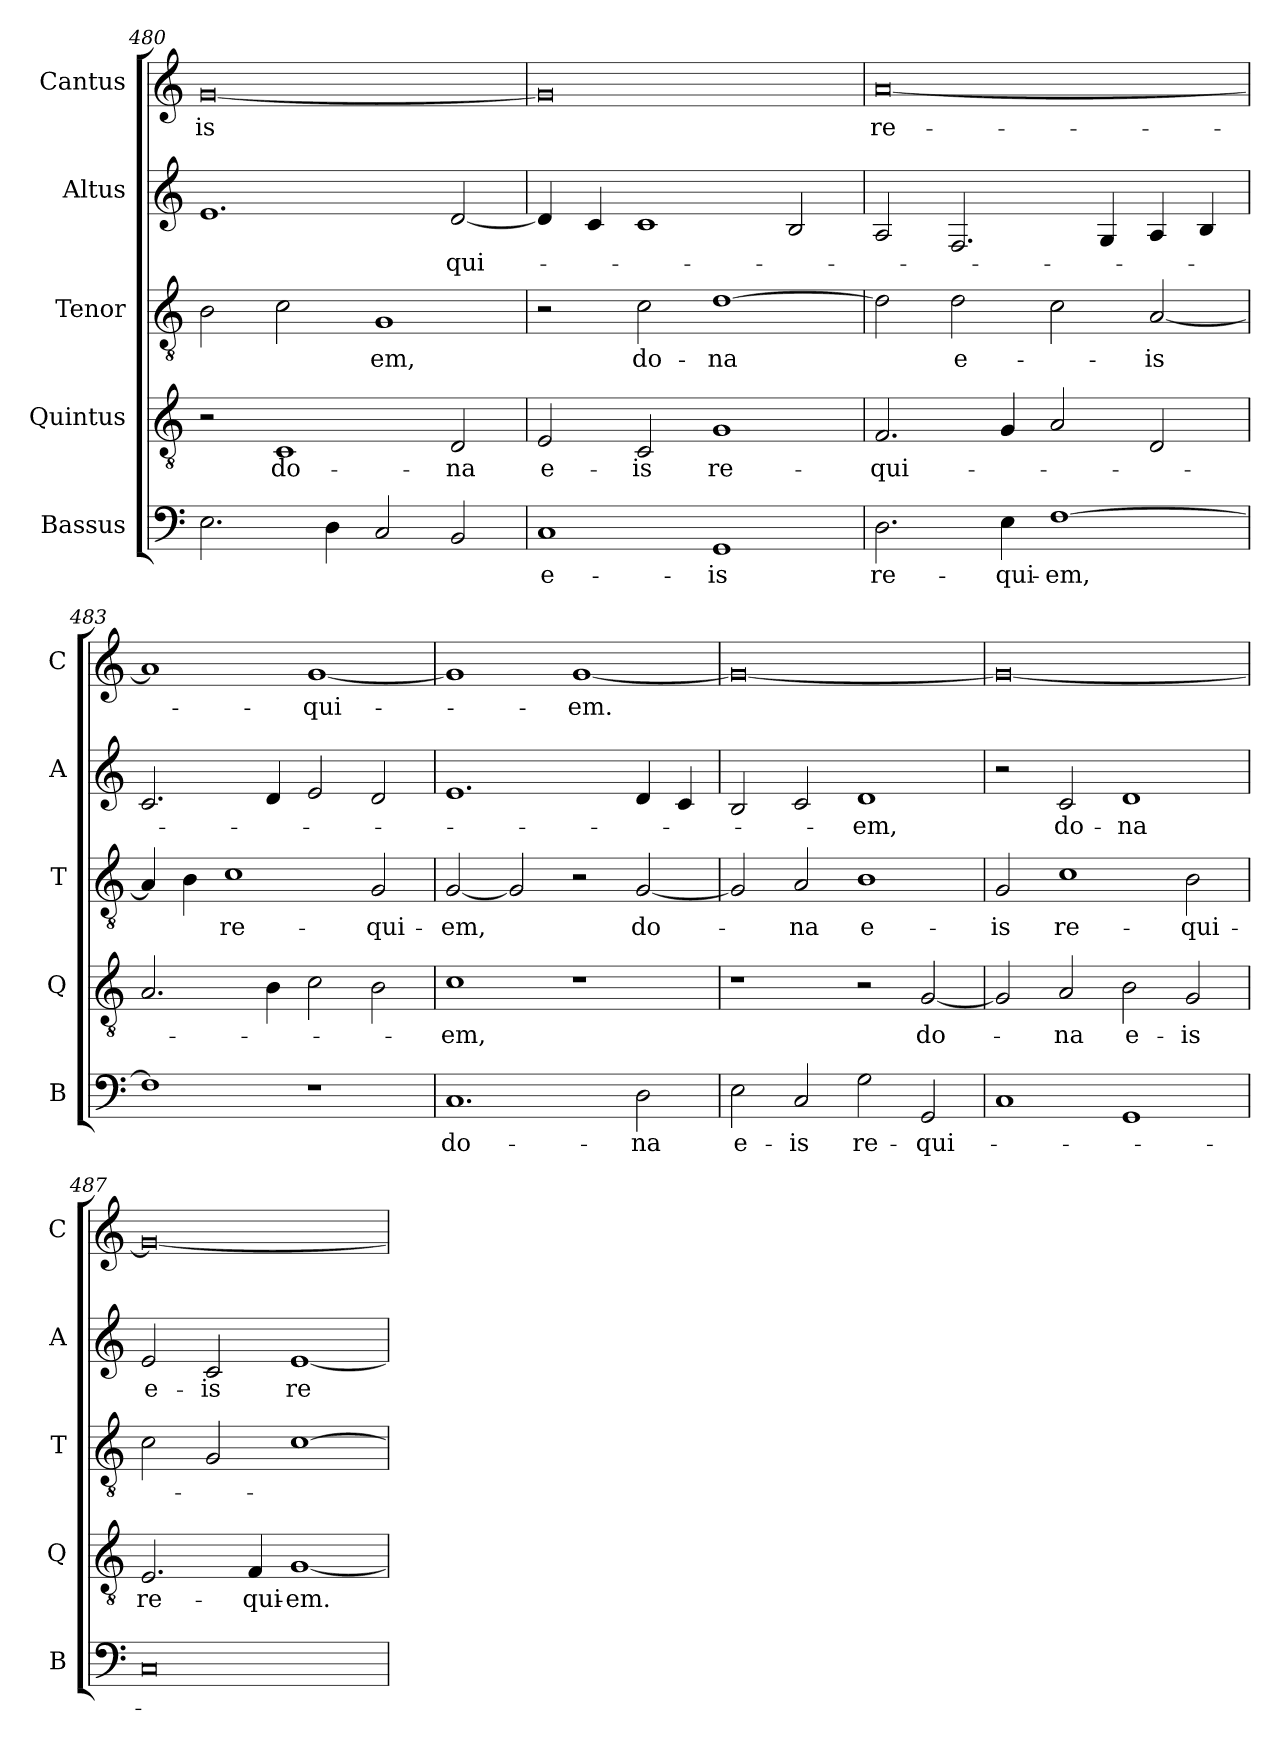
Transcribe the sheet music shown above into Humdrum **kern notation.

**kern	**text	**kern	**text	**kern	**text	**kern	**text	**kern	**text
*part5	*part5	*part4	*part4	*part3	*part3	*part2	*part2	*part1	*part1
*staff5	*staff5	*staff4	*staff4	*staff3	*staff3	*staff2	*staff2	*staff1	*staff1
*I"Bassus	*	*I"Quintus	*	*I"Tenor	*	*I"Altus	*	*I"Cantus	*
*I'B	*	*I'Q	*	*I'T	*	*I'A	*	*I'C	*
*clefF4	*	*clefGv2	*	*clefGv2	*	*clefG2	*	*clefG2	*
*k[]	*	*k[]	*	*k[]	*	*k[]	*	*k[]	*
*C:	*	*C:	*	*C:	*	*C:	*	*C:	*
=480	=480	=480	=480	=480	=480	=480	=480	=480	=480
!	!	!	!	!	!	!	!	!	!LO:LY:b
2.E\	.	2r	.	2B\	.	1.e	.	[0g	-is
!	!	!	!LO:LY:b	!	!	!	!	!	!
.	.	1C	do-	2c\	.	.	.	.	.
4D\	.	.	.	.	.	.	.	.	.
!	!	!	!	!	!LO:LY:b	!	!	!	!
2C/	.	.	.	1G	-em,	.	.	.	.
!	!	!	!LO:LY:b	!	!	!	!LO:LY:b	!	!
2BB/	.	2D/	-na	.	.	[2d/	-qui-	.	.
=481	=481	=481	=481	=481	=481	=481	=481	=481	=481
!	!LO:LY:b	!	!LO:LY:b	!	!	!	!	!	!
1C	e-	2E/	e-	2r	.	4d/]	.	0g]	.
.	.	.	.	.	.	4c/	.	.	.
!	!	!	!LO:LY:b	!	!LO:LY:b	!	!	!	!
.	.	2C/	-is	2c\	do-	1c	.	.	.
!	!LO:LY:b	!	!LO:LY:b	!	!LO:LY:b	!	!	!	!
1GG	-is	1G	re-	[1d	-na	.	.	.	.
.	.	.	.	.	.	2B/	.	.	.
=482	=482	=482	=482	=482	=482	=482	=482	=482	=482
!	!LO:LY:b	!	!LO:LY:b	!	!	!	!	!	!LO:LY:b
2.D\	re-	2.F/	-qui-	2d\]	.	2A/	.	[0a	re-
!	!	!	!	!	!LO:LY:b	!	!	!	!
.	.	.	.	2d\	e-	2.F/	.	.	.
!	!LO:LY:b	!	!	!	!	!	!	!	!
4E\	-qui-	4G/	.	.	.	.	.	.	.
!	!LO:LY:b	!	!	!	!	!	!	!	!
[1F	-em,	2A/	.	2c\	.	.	.	.	.
.	.	.	.	.	.	4G/	.	.	.
!	!	!	!	!	!LO:LY:b	!	!	!	!
.	.	2D/	.	[2A/	-is	4A/	.	.	.
.	.	.	.	.	.	4B/	.	.	.
!!LO:PB:g=z
=483	=483	=483	=483	=483	=483	=483	=483	=483	=483
1F]	.	2.A/	.	4A/]	.	2.c/	.	1a]	.
.	.	.	.	4B\	.	.	.	.	.
!	!	!	!	!	!LO:LY:b	!	!	!	!
.	.	.	.	1c	re-	.	.	.	.
.	.	4B\	.	.	.	4d/	.	.	.
!	!	!	!	!	!	!	!	!	!LO:LY:b
1r	.	2c\	.	.	.	2e/	.	[1g	-qui-
!	!	!	!	!	!LO:LY:b	!	!	!	!
.	.	2B\	.	2G/	-qui-	2d/	.	.	.
=484	=484	=484	=484	=484	=484	=484	=484	=484	=484
!	!LO:LY:b	!	!LO:LY:b	!	!LO:LY:b	!	!	!	!
1.C	do-	1c	-em,	[2G/	-em,	1.e	.	1g]	.
.	.	.	.	2G/]	.	.	.	.	.
!	!	!	!	!	!	!	!	!	!LO:LY:b
.	.	1r	.	2r	.	.	.	[1g	-em.
!	!LO:LY:b	!	!	!	!LO:LY:b	!	!	!	!
2D\	-na	.	.	[2G/	do-	4d/	.	.	.
.	.	.	.	.	.	4c/	.	.	.
=485	=485	=485	=485	=485	=485	=485	=485	=485	=485
!	!LO:LY:b	!	!	!	!	!	!	!	!
2E\	e-	1r	.	2G/]	.	2B/	.	0g_	.
!	!LO:LY:b	!	!	!	!LO:LY:b	!	!	!	!
2C/	-is	.	.	2A/	-na	2c/	.	.	.
!	!LO:LY:b	!	!	!	!LO:LY:b	!	!LO:LY:b	!	!
2G\	re-	2r	.	1B	e-	1d	-em,	.	.
!	!LO:LY:b	!	!LO:LY:b	!	!	!	!	!	!
2GG/	-qui-	[2G/	do-	.	.	.	.	.	.
=486	=486	=486	=486	=486	=486	=486	=486	=486	=486
!	!	!	!	!	!LO:LY:b	!	!	!	!
1C	.	2G/]	.	2G/	-is	2r	.	0g_	.
!	!	!	!LO:LY:b	!	!LO:LY:b	!	!LO:LY:b	!	!
.	.	2A/	-na	1c	re-	2c/	do-	.	.
!	!	!	!LO:LY:b	!	!	!	!LO:LY:b	!	!
1GG	.	2B\	e-	.	.	1d	-na	.	.
!	!	!	!LO:LY:b	!	!LO:LY:b	!	!	!	!
.	.	2G/	-is	2B\	-qui-	.	.	.	.
=487	=487	=487	=487	=487	=487	=487	=487	=487	=487
!	!	!	!LO:LY:b	!	!	!	!LO:LY:b	!	!
0C	.	2.E/	re-	2c\	.	2e/	e-	0g_	.
!	!	!	!	!	!	!	!LO:LY:b	!	!
.	.	.	.	2G/	.	2c/	-is	.	.
!	!	!	!LO:LY:b	!	!	!	!	!	!
.	.	4F/	-qui-	.	.	.	.	.	.
!	!	!	!LO:LY:b	!	!	!	!LO:LY:b	!	!
.	.	[1G	-em.	[1c	.	[1e	re-	.	.
=	=	=	=	=	=	=	=	=	=
*-	*-	*-	*-	*-	*-	*-	*-	*-	*-
